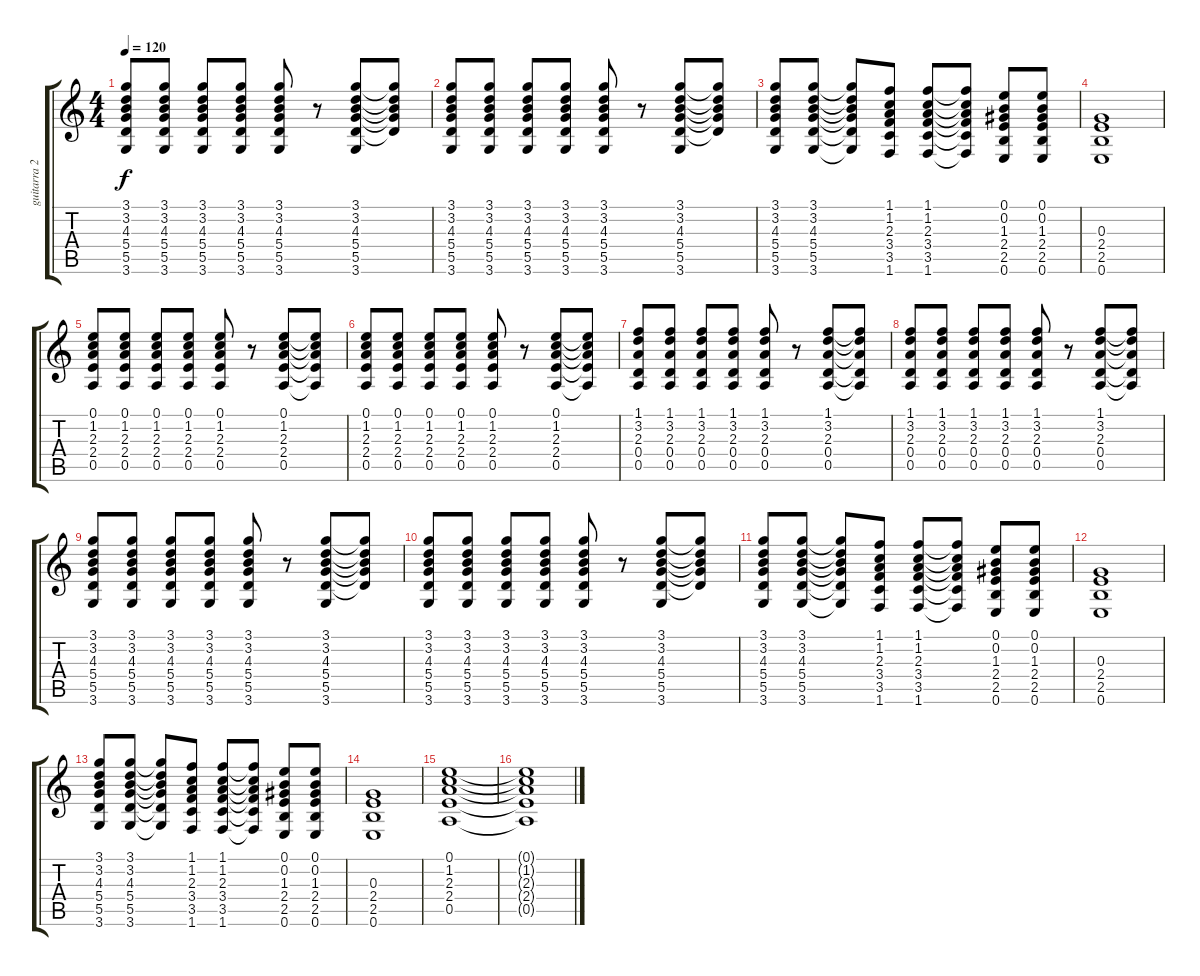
\track ("guitarra 2" "guitarra 2") {instrument acousticguitarsteel}
\staff {score tabs}
\tuning (E4 B3 G3 D3 A2 E2) {hide}
\ts (4 4)
\tempo 120
\clef g2
\ks c
(3.1 3.2 4.3 5.4 5.5 3.6).8{dy f} (3.1 3.2 4.3 5.4 5.5 3.6).8 (3.1 3.2 4.3 5.4 5.5 3.6).8 (3.1 3.2 4.3 5.4 5.5 3.6).8 (3.1 3.2 4.3 5.4 5.5 3.6).8 r.8 (3.1 3.2 4.3 5.4 5.5 3.6).8 (3.1{t} 3.2{t} 4.3{t} 5.4{t} 5.5{t}).8 |
(3.1 3.2 4.3 5.4 5.5 3.6).8 (3.1 3.2 4.3 5.4 5.5 3.6).8 (3.1 3.2 4.3 5.4 5.5 3.6).8 (3.1 3.2 4.3 5.4 5.5 3.6).8 (3.1 3.2 4.3 5.4 5.5 3.6).8 r.8 (3.1 3.2 4.3 5.4 5.5 3.6).8 (3.1{t} 3.2{t} 4.3{t} 5.4{t} 5.5{t}).8 |
(3.1 3.2 4.3 5.4 5.5 3.6).8 (3.1 3.2 4.3 5.4 5.5 3.6).8 (3.1{t} 3.2{t} 4.3{t} 5.4{t} 5.5{t} 3.6{t}).8 (1.1 1.2 2.3 3.4 3.5 1.6).8 (1.1 1.2 2.3 3.4 3.5 1.6).8 (1.1{t} 1.2{t} 2.3{t} 3.4{t} 3.5{t} 1.6{t}).8 (0.1 0.2 1.3 2.4 2.5 0.6).8 (0.1 0.2 1.3 2.4 2.5 0.6).8 |
(0.3 2.4 2.5 0.6).1 |
(0.1 1.2 2.3 2.4 0.5).8 (0.1 1.2 2.3 2.4 0.5).8 (0.1 1.2 2.3 2.4 0.5).8 (0.1 1.2 2.3 2.4 0.5).8 (0.1 1.2 2.3 2.4 0.5).8 r.8 (0.1 1.2 2.3 2.4 0.5).8 (0.1{t} 1.2{t} 2.3{t} 2.4{t} 0.5{t}).8 |
(0.1 1.2 2.3 2.4 0.5).8 (0.1 1.2 2.3 2.4 0.5).8 (0.1 1.2 2.3 2.4 0.5).8 (0.1 1.2 2.3 2.4 0.5).8 (0.1 1.2 2.3 2.4 0.5).8 r.8 (0.1 1.2 2.3 2.4 0.5).8 (0.1{t} 1.2{t} 2.3{t} 2.4{t} 0.5{t}).8 |
(1.1 3.2 2.3 0.4 0.5).8 (1.1 3.2 2.3 0.4 0.5).8 (1.1 3.2 2.3 0.4 0.5).8 (1.1 3.2 2.3 0.4 0.5).8 (1.1 3.2 2.3 0.4 0.5).8 r.8 (1.1 3.2 2.3 0.4 0.5).8 (1.1{t} 3.2{t} 2.3{t} 0.4{t} 0.5{t}).8 |
(1.1 3.2 2.3 0.4 0.5).8 (1.1 3.2 2.3 0.4 0.5).8 (1.1 3.2 2.3 0.4 0.5).8 (1.1 3.2 2.3 0.4 0.5).8 (1.1 3.2 2.3 0.4 0.5).8 r.8 (1.1 3.2 2.3 0.4 0.5).8 (1.1{t} 3.2{t} 2.3{t} 0.4{t} 0.5{t}).8 |
(3.1 3.2 4.3 5.4 5.5 3.6).8 (3.1 3.2 4.3 5.4 5.5 3.6).8 (3.1 3.2 4.3 5.4 5.5 3.6).8 (3.1 3.2 4.3 5.4 5.5 3.6).8 (3.1 3.2 4.3 5.4 5.5 3.6).8 r.8 (3.1 3.2 4.3 5.4 5.5 3.6).8 (3.1{t} 3.2{t} 4.3{t} 5.4{t} 5.5{t}).8 |
(3.1 3.2 4.3 5.4 5.5 3.6).8 (3.1 3.2 4.3 5.4 5.5 3.6).8 (3.1 3.2 4.3 5.4 5.5 3.6).8 (3.1 3.2 4.3 5.4 5.5 3.6).8 (3.1 3.2 4.3 5.4 5.5 3.6).8 r.8 (3.1 3.2 4.3 5.4 5.5 3.6).8 (3.1{t} 3.2{t} 4.3{t} 5.4{t} 5.5{t}).8 |
(3.1 3.2 4.3 5.4 5.5 3.6).8 (3.1 3.2 4.3 5.4 5.5 3.6).8 (3.1{t} 3.2{t} 4.3{t} 5.4{t} 5.5{t} 3.6{t}).8 (1.1 1.2 2.3 3.4 3.5 1.6).8 (1.1 1.2 2.3 3.4 3.5 1.6).8 (1.1{t} 1.2{t} 2.3{t} 3.4{t} 3.5{t} 1.6{t}).8 (0.1 0.2 1.3 2.4 2.5 0.6).8 (0.1 0.2 1.3 2.4 2.5 0.6).8 |
(0.3 2.4 2.5 0.6).1 |
(3.1 3.2 4.3 5.4 5.5 3.6).8 (3.1 3.2 4.3 5.4 5.5 3.6).8 (3.1{t} 3.2{t} 4.3{t} 5.4{t} 5.5{t} 3.6{t}).8 (1.1 1.2 2.3 3.4 3.5 1.6).8 (1.1 1.2 2.3 3.4 3.5 1.6).8 (1.1{t} 1.2{t} 2.3{t} 3.4{t} 3.5{t} 1.6{t}).8 (0.1 0.2 1.3 2.4 2.5 0.6).8 (0.1 0.2 1.3 2.4 2.5 0.6).8 |
(0.3 2.4 2.5 0.6).1 |
(0.1 1.2 2.3 2.4 0.5).1 |
(0.1{t} 1.2{t} 2.3{t} 2.4{t} 0.5{t}).1
